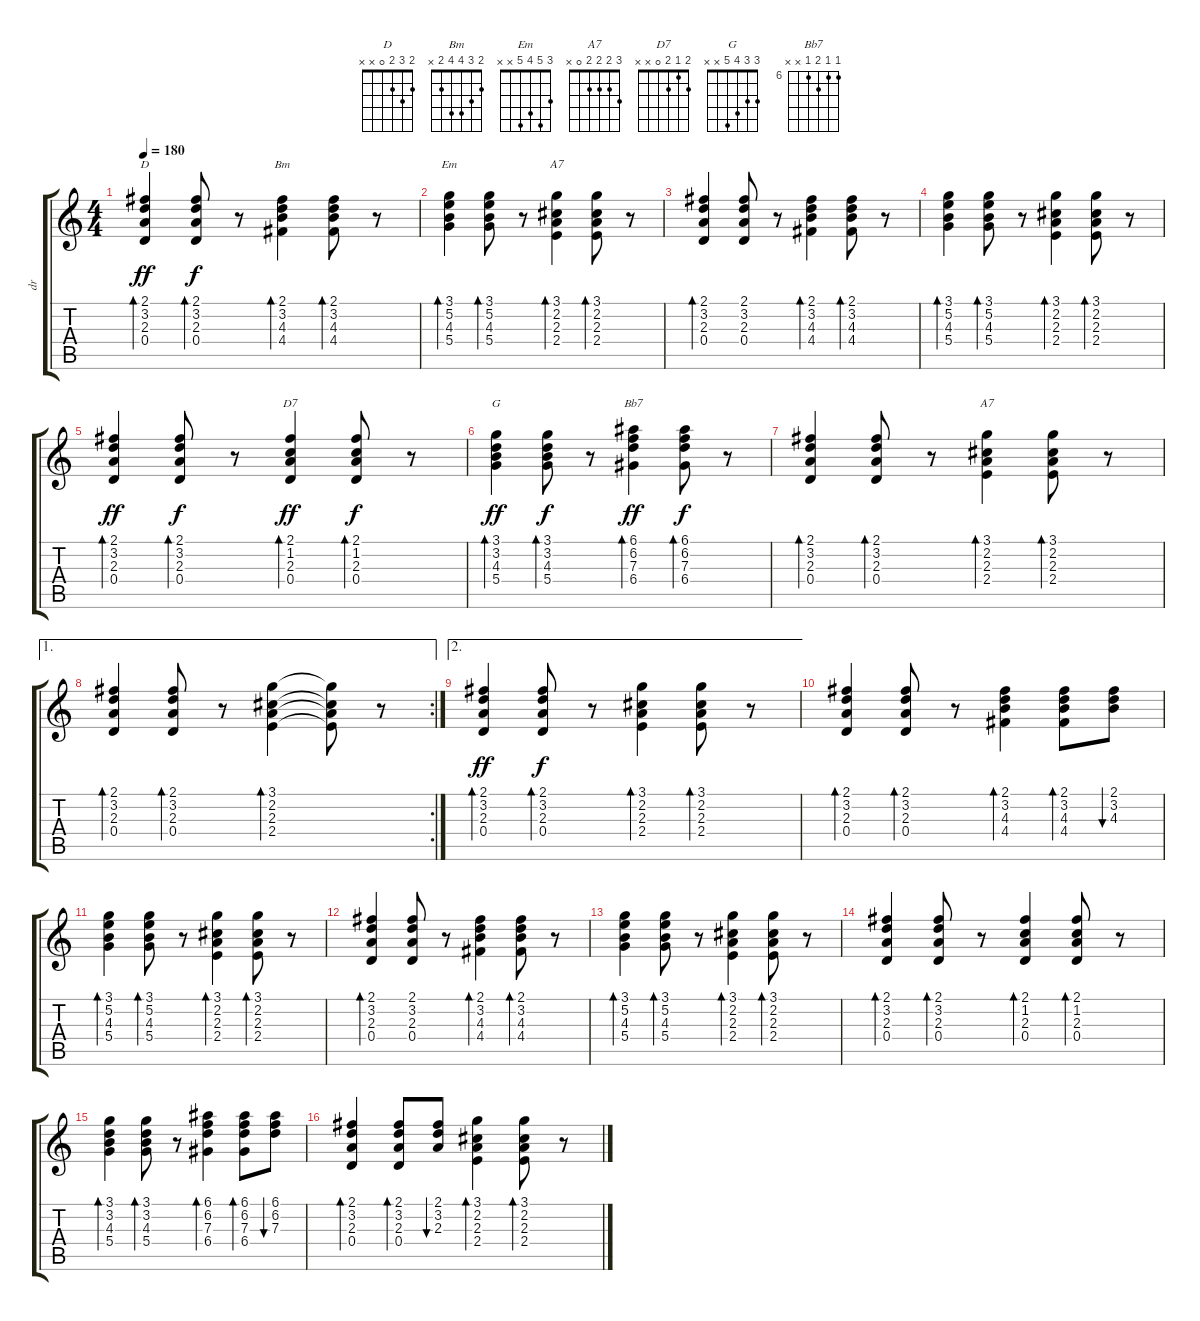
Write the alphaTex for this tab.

\track ("dr" "dr") {instrument acousticguitarnylon}
\staff {score tabs}
\tuning (E4 B3 G3 D3 A2 E2) {hide}
\chord ("D" 2 3 2 0 x x)
\chord ("Bm" 2 3 4 4 2 x)
\chord ("Em" 3 5 4 5 x x)
\chord ("A7" 3 2 2 2 x x)
\chord ("D7" 2 1 2 0 x x)
\chord ("G" 3 3 4 5 x x)
\chord ("Bb7" 6 6 7 6 x x) {firstfret 6}
\chord ("A7" 3 2 2 2 0 x)
\ts (4 4)
\tempo 180
\clef g2
\ks c
(2.1 3.2 2.3 0.4).4{bd 30 ch "D" dy ff volume 5 balance 2 instrument acousticguitarnylon} (2.1 3.2 2.3 0.4).8{bd 30 dy f} r.8 (2.1 3.2 4.3 4.4).4{bd 30 ch "Bm"} (2.1 3.2 4.3 4.4).8{bd 30} r.8 |
(3.1 5.2 4.3 5.4).4{bd 30 ch "Em"} (3.1 5.2 4.3 5.4).8{bd 30} r.8 (3.1 2.2 2.3 2.4).4{bd 30 ch "A7"} (3.1 2.2 2.3 2.4).8{bd 30} r.8 |
(2.1 3.2 2.3 0.4).4{bd 30} (2.1 3.2 2.3 0.4).8 r.8 (2.1 3.2 4.3 4.4).4{bd 30} (2.1 3.2 4.3 4.4).8{bd 30} r.8 |
(3.1 5.2 4.3 5.4).4{bd 30} (3.1 5.2 4.3 5.4).8{bd 30} r.8 (3.1 2.2 2.3 2.4).4{bd 30} (3.1 2.2 2.3 2.4).8{bd 30} r.8 |
(2.1 3.2 2.3 0.4).4{bd 30 dy ff} (2.1 3.2 2.3 0.4).8{bd 30 dy f} r.8 (2.1 1.2 2.3 0.4).4{bd 30 ch "D7" dy ff} (2.1 1.2 2.3 0.4).8{bd 30 dy f} r.8 |
(3.1 3.2 4.3 5.4).4{bd 30 ch "G" dy ff} (3.1 3.2 4.3 5.4).8{bd 30 dy f} r.8 (6.1 6.2 7.3 6.4).4{bd 30 ch "Bb7" dy ff} (6.1 6.2 7.3 6.4).8{bd 30 dy f} r.8 |
(2.1 3.2 2.3 0.4).4{bd 60} (2.1 3.2 2.3 0.4).8{bd 60} r.8 (3.1 2.2 2.3 2.4).4{bd 30 ch "A7"} (3.1 2.2 2.3 2.4).8{bd 30} r.8 |
\ae 1
\rc 2
(2.1 3.2 2.3 0.4).4{bd 30} (2.1 3.2 2.3 0.4).8{bd 30} r.8 (3.1 2.2 2.3 2.4).4{bd 30} (3.1{t} 2.2{t} 2.3{t} 2.4{t}).8 r.8 |
\ae 2
(2.1 3.2 2.3 0.4).4{bd 60 dy ff balance 3} (2.1 3.2 2.3 0.4).8{bd 60 dy f} r.8 (3.1 2.2 2.3 2.4).4{bd 30 volume 6} (3.1 2.2 2.3 2.4).8{bd 30} r.8 |
(2.1 3.2 2.3 0.4).4{bd 30} (2.1 3.2 2.3 0.4).8{bd 30} r.8 (2.1 3.2 4.3 4.4).4{bd 30} (2.1 3.2 4.3 4.4).8{bd 30} (2.1 3.2 4.3).8{bu 30} |
(3.1 5.2 4.3 5.4).4{bd 30} (3.1 5.2 4.3 5.4).8{bd 30} r.8 (3.1 2.2 2.3 2.4).4{bd 30} (3.1 2.2 2.3 2.4).8{bd 30} r.8 |
(2.1 3.2 2.3 0.4).4{bd 30} (2.1 3.2 2.3 0.4).8 r.8 (2.1 3.2 4.3 4.4).4{bd 30} (2.1 3.2 4.3 4.4).8{bd 30} r.8 |
(3.1 5.2 4.3 5.4).4{bd 30} (3.1 5.2 4.3 5.4).8{bd 30} r.8 (3.1 2.2 2.3 2.4).4{bd 30} (3.1 2.2 2.3 2.4).8{bd 30} r.8 |
(2.1 3.2 2.3 0.4).4{bd 30} (2.1 3.2 2.3 0.4).8{bd 30} r.8 (2.1 1.2 2.3 0.4).4{bd 30} (2.1 1.2 2.3 0.4).8{bd 30} r.8 |
(3.1 3.2 4.3 5.4).4{bd 30} (3.1 3.2 4.3 5.4).8{bd 30} r.8 (6.1 6.2 7.3 6.4).4{bd 30} (6.1 6.2 7.3 6.4).8{bd 30} (6.1 6.2 7.3).8{bu 30} |
(2.1 3.2 2.3 0.4).4{bd 60} (2.1 3.2 2.3 0.4).8{bd 60} (2.1 3.2 2.3).8{bu 30} (3.1 2.2 2.3 2.4).4{bd 30} (3.1 2.2 2.3 2.4).8{bd 30} r.8
